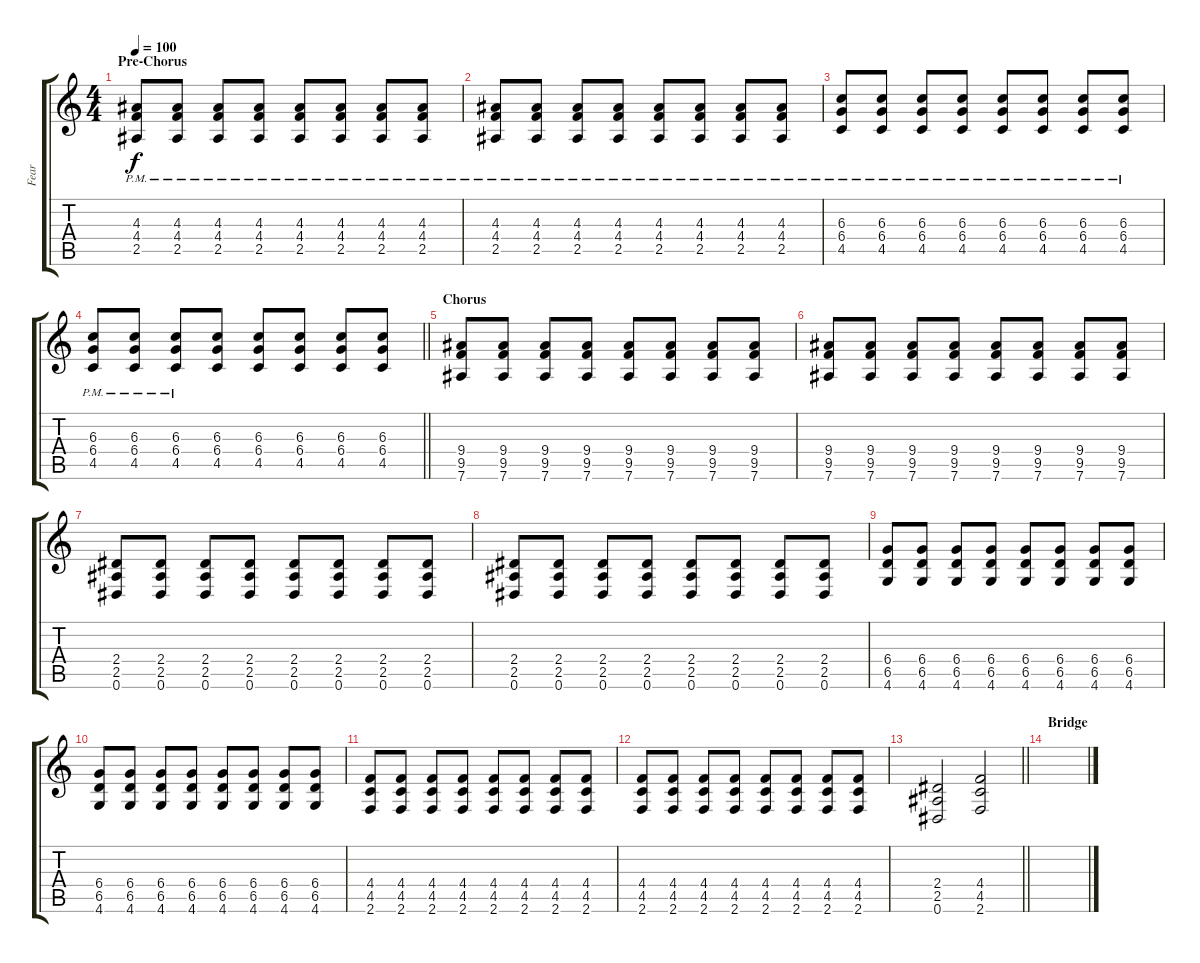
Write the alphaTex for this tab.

\track ("Fear" "Fear") {instrument distortionguitar}
\staff {score tabs}
\tuning (Eb4 Bb3 Gb3 Db3 Ab2 Eb2) {hide}
\ts (4 4)
\section ("" "Pre-Chorus")
\tempo 100
\clef g2
\ks c
(4.3{pm} 4.4{pm} 2.5{pm}).8{dy f instrument distortionguitar} (4.3{pm} 4.4{pm} 2.5{pm}).8 (4.3{pm} 4.4{pm} 2.5{pm}).8 (4.3{pm} 4.4{pm} 2.5{pm}).8 (4.3{pm} 4.4{pm} 2.5{pm}).8 (4.3{pm} 4.4{pm} 2.5{pm}).8 (4.3{pm} 4.4{pm} 2.5{pm}).8 (4.3{pm} 4.4{pm} 2.5{pm}).8 |
(4.3{pm} 4.4{pm} 2.5{pm}).8{instrument distortionguitar} (4.3{pm} 4.4{pm} 2.5{pm}).8 (4.3{pm} 4.4{pm} 2.5{pm}).8 (4.3{pm} 4.4{pm} 2.5{pm}).8 (4.3{pm} 4.4{pm} 2.5{pm}).8 (4.3{pm} 4.4{pm} 2.5{pm}).8 (4.3{pm} 4.4{pm} 2.5{pm}).8 (4.3{pm} 4.4{pm} 2.5{pm}).8 |
(6.3{pm} 6.4{pm} 4.5{pm}).8 (6.3{pm} 6.4{pm} 4.5{pm}).8 (6.3{pm} 6.4{pm} 4.5{pm}).8 (6.3{pm} 6.4{pm} 4.5{pm}).8 (6.3{pm} 6.4{pm} 4.5{pm}).8 (6.3{pm} 6.4{pm} 4.5{pm}).8 (6.3{pm} 6.4{pm} 4.5{pm}).8 (6.3{pm} 6.4{pm} 4.5{pm}).8 |
\barLineRight lightlight
(6.3{pm} 6.4{pm} 4.5{pm}).8 (6.3{pm} 6.4{pm} 4.5{pm}).8 (6.3{pm} 6.4{pm} 4.5{pm}).8 (6.3 6.4 4.5).8 (6.3 6.4 4.5).8 (6.3 6.4 4.5).8 (6.3 6.4 4.5).8 (6.3 6.4 4.5).8 |
\section ("" "Chorus")
(9.4 9.5 7.6).8{volume 13} (9.4 9.5 7.6).8 (9.4 9.5 7.6).8 (9.4 9.5 7.6).8 (9.4 9.5 7.6).8 (9.4 9.5 7.6).8 (9.4 9.5 7.6).8 (9.4 9.5 7.6).8 |
(9.4 9.5 7.6).8{volume 13} (9.4 9.5 7.6).8 (9.4 9.5 7.6).8 (9.4 9.5 7.6).8 (9.4 9.5 7.6).8 (9.4 9.5 7.6).8 (9.4 9.5 7.6).8 (9.4 9.5 7.6).8 |
(2.4 2.5 0.6).8 (2.4 2.5 0.6).8 (2.4 2.5 0.6).8 (2.4 2.5 0.6).8 (2.4 2.5 0.6).8 (2.4 2.5 0.6).8 (2.4 2.5 0.6).8 (2.4 2.5 0.6).8 |
(2.4 2.5 0.6).8 (2.4 2.5 0.6).8 (2.4 2.5 0.6).8 (2.4 2.5 0.6).8 (2.4 2.5 0.6).8 (2.4 2.5 0.6).8 (2.4 2.5 0.6).8 (2.4 2.5 0.6).8 |
(6.4 6.5 4.6).8 (6.4 6.5 4.6).8 (6.4 6.5 4.6).8 (6.4 6.5 4.6).8 (6.4 6.5 4.6).8 (6.4 6.5 4.6).8 (6.4 6.5 4.6).8 (6.4 6.5 4.6).8 |
(6.4 6.5 4.6).8 (6.4 6.5 4.6).8 (6.4 6.5 4.6).8 (6.4 6.5 4.6).8 (6.4 6.5 4.6).8 (6.4 6.5 4.6).8 (6.4 6.5 4.6).8 (6.4 6.5 4.6).8 |
(4.4 4.5 2.6).8 (4.4 4.5 2.6).8 (4.4 4.5 2.6).8 (4.4 4.5 2.6).8 (4.4 4.5 2.6).8 (4.4 4.5 2.6).8 (4.4 4.5 2.6).8 (4.4 4.5 2.6).8 |
(4.4 4.5 2.6).8 (4.4 4.5 2.6).8 (4.4 4.5 2.6).8 (4.4 4.5 2.6).8 (4.4 4.5 2.6).8 (4.4 4.5 2.6).8 (4.4 4.5 2.6).8 (4.4 4.5 2.6).8 |
\barLineRight lightlight
(2.4 2.5 0.6).2 (4.4 4.5 2.6).2 |
\section ("" "Bridge")
